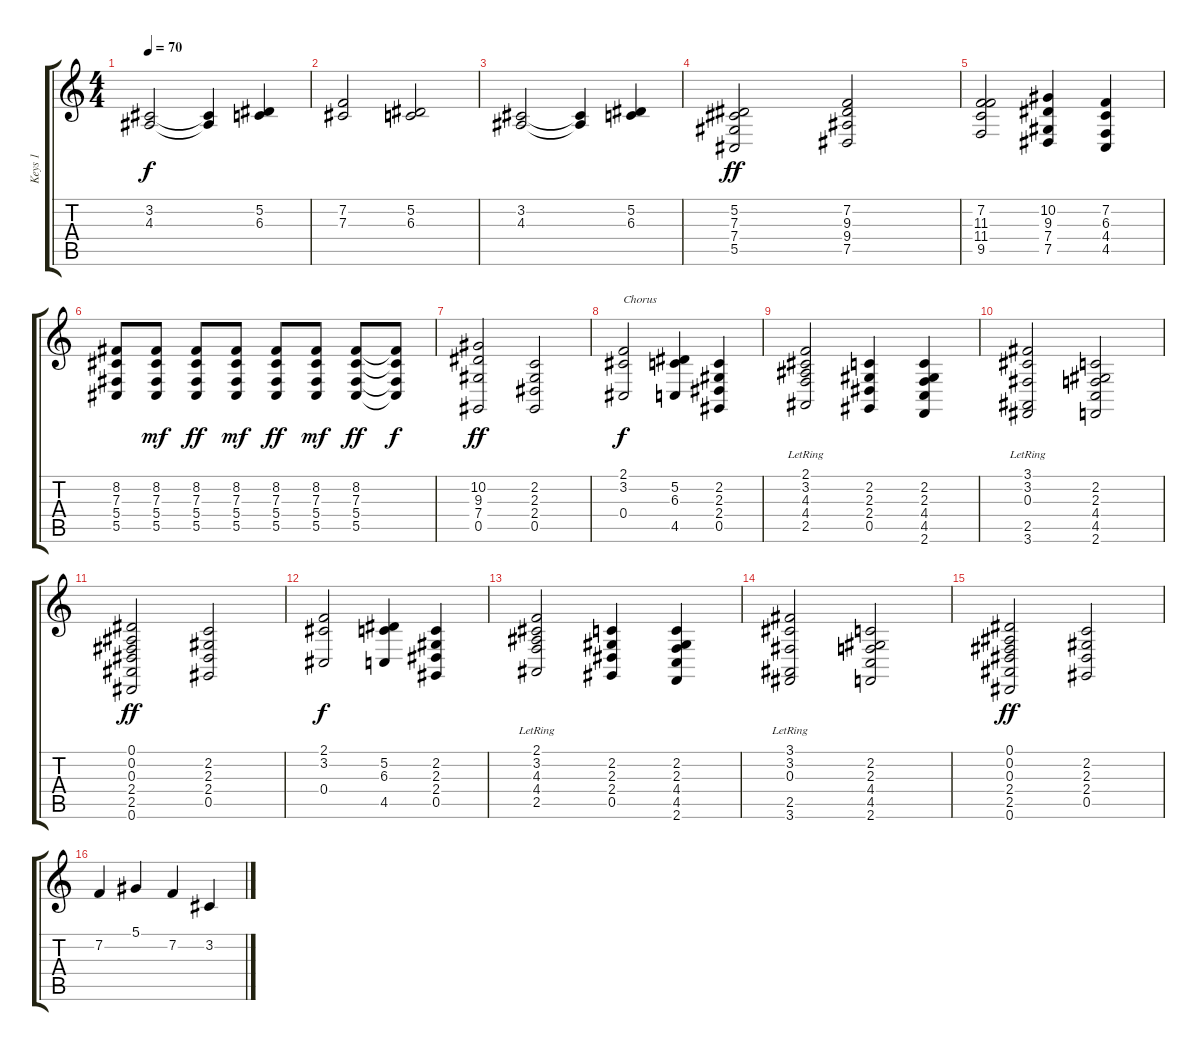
\track ("Keys 1" "Keys 1") {instrument stringensemble1}
\staff {score tabs}
\tuning (Eb4 Bb3 Gb3 Db3 Ab2 Eb2) {hide}
\ts (4 4)
\tempo 70
\clef g2
\ks c
(3.2 4.3).2{dy f} (3.2{t} 4.3{t}).4 (5.2 6.3).4 |
(7.2 7.3).2 (5.2 6.3).2 |
(3.2 4.3).2 (3.2{t} 4.3{t}).4 (5.2 6.3).4 |
(5.2 7.3 7.4 5.5).2{dy ff} (7.2 9.3 9.4 7.5).2 |
(7.2 11.3 11.4 9.5).2 (10.2 9.3 7.4 7.5).4 (7.2 6.3 4.4 4.5).4 |
(8.2 7.3 5.4 5.5).8 (8.2 7.3 5.4 5.5).8{dy mf} (8.2 7.3 5.4 5.5).8{dy ff} (8.2 7.3 5.4 5.5).8{dy mf} (8.2 7.3 5.4 5.5).8{dy ff} (8.2 7.3 5.4 5.5).8{dy mf} (8.2 7.3 5.4 5.5).8{dy ff} (8.2{t} 7.3{t} 5.4{t} 5.5{t}).8{dy f} |
(10.2 9.3 7.4 0.5).2{dy ff} (2.2 2.3 2.4 0.5).2 |
(2.1 3.2 0.4).2{txt "Chorus" dy f} (5.2 6.3 4.5).4 (2.2 2.3 2.4 0.5).4 |
(2.1 3.2{lr} 4.3{lr} 4.4{lr} 2.5).2 (2.2 2.3 2.4 0.5).4 (2.2 2.3 4.4 4.5 2.6).4 |
(3.1 3.2 0.3 2.5 3.6{lr}).2 (2.2 2.3 4.4 4.5 2.6).2 |
(0.1 0.2 0.3 2.4 2.5 0.6).2{dy ff} (2.2 2.3 2.4 0.5).2 |
(2.1 3.2 0.4).2{dy f} (5.2 6.3 4.5).4 (2.2 2.3 2.4 0.5).4 |
(2.1 3.2{lr} 4.3{lr} 4.4{lr} 2.5).2 (2.2 2.3 2.4 0.5).4 (2.2 2.3 4.4 4.5 2.6).4 |
(3.1 3.2 0.3 2.5 3.6{lr}).2 (2.2 2.3 4.4 4.5 2.6).2 |
(0.1 0.2 0.3 2.4 2.5 0.6).2{dy ff} (2.2 2.3 2.4 0.5).2 |
7.2.4 5.1.4 7.2.4 3.2.4
